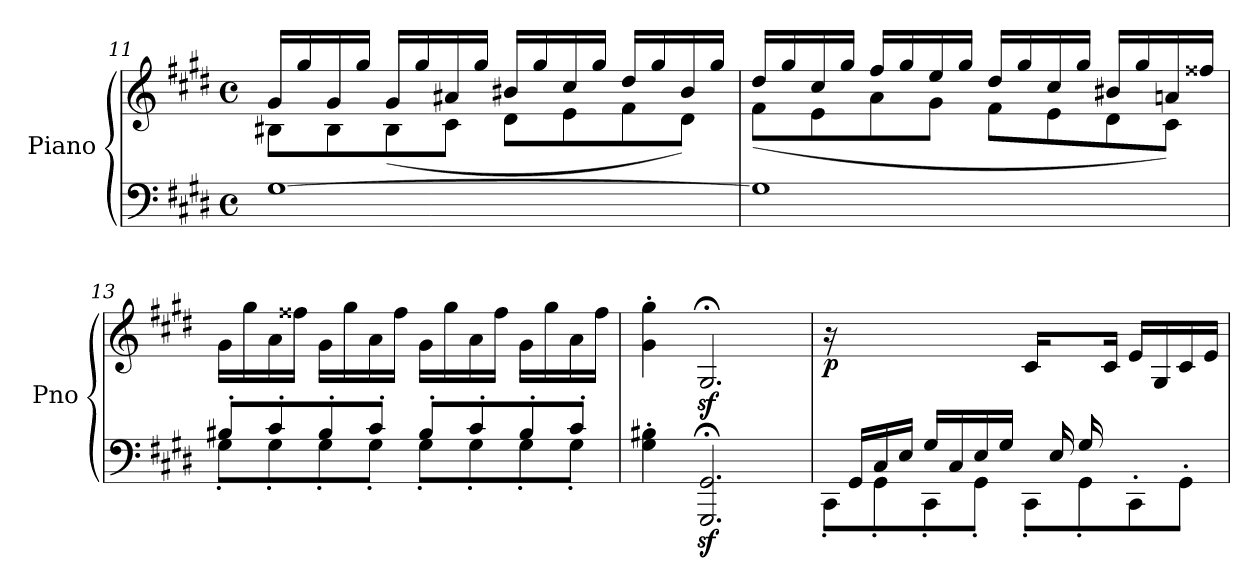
**kern	**kern	**dynam
*part1	*part1	*part1
*staff2	*staff1	*staff1/2
*I"Piano	*	*
*I'Pno	*	*
*clefF4	*clefG2	*
*k[f#c#g#d#]	*k[f#c#g#d#]	*
*M4/4	*M4/4	*
*met(c)	*met(c)	*
=11	=11	=11
*	*^	*
[1G#	16g#/LL	8B#X\L	.
.	16gg#/	.	.
.	16g#/	8B#\	.
.	16gg#/JJ	.	.
.	16g#/LL	(8B#\	.
.	16gg#/	.	.
.	16a#X/	8c#\J	.
.	16gg#/JJ	.	.
.	16b#X/LL	8d#\L	.
.	16gg#/	.	.
.	16cc#/	8e\	.
.	16gg#/JJ	.	.
.	16dd#/LL	8f#\	.
.	16gg#/	.	.
.	16b#/	8d#\J)	.
.	16gg#/JJ	.	.
=12	=12	=12	=12
1G#]	16dd#/LL	(8f#\L	.
.	16gg#/	.	.
.	16cc#/	8e\	.
.	16gg#/JJ	.	.
.	16ff#/LL	8a\	.
.	16gg#/	.	.
.	16ee/	8g#\J	.
.	16gg#/JJ	.	.
.	16dd#/LL	8f#\L	.
.	16gg#/	.	.
.	16cc#/	8e\	.
.	16gg#/JJ	.	.
.	16b#X/LL	8d#\	.
.	16gg#/	.	.
.	16an/	8c#\J)	.
.	16ff##X/JJ	.	.
*	*v	*v	*
!!LO:PB:g=z
=13	=13	=13
*^	*	*
8B#X'/L	8G#'\L	16g#\LL	.
.	.	16gg#\	.
8c#'/	8G#'\	16a\	.
.	.	16ff##X\JJ	.
8B#'/	8G#'\	16g#\LL	.
.	.	16gg#\	.
8c#'/J	8G#'\J	16a\	.
.	.	16ff##\JJ	.
8B#'/L	8G#'\L	16g#\LL	.
.	.	16gg#\	.
8c#'/	8G#'\	16a\	.
.	.	16ff##\JJ	.
8B#'/	8G#'\	16g#\LL	.
.	.	16gg#\	.
8c#'/J	8G#'\J	16a\	.
.	.	16ff##\JJ	.
*v	*v	*	*
=14	=14	=14
4G#\' 4B#X\'	4g#\' 4gg#\'	.
2.GGG#/z<;< 2.GG#/z<;<	2.G#z<;</	.
=15	=15	=15
*^	*	*
!	!	!	!LO:DY:b
16ryy	8CC#'<\L	16r	p
16GG#/LL	.	4..ryy	.
16C#/	8GG#'<\	.	.
16E/JJ	.	.	.
16G#/LL	8CC#'<\	.	.
16C#/	.	.	.
16E/	8GG#'<\J	.	.
16G#/JJ	.	.	.
16ryy	8CC#'<\L	16c#/LL	.
16E/	.	8ryy	.
16G#/	8GG#'<\	.	.
4ryy	.	16c#/JJ	.
.	8CC#'<\	16e/LL	.
.	.	16G#/	.
.	8GG#'<\J	16c#/	.
16ryy	.	16e/JJ	.
*v	*v	*	*
=	=	=
*-	*-	*-
